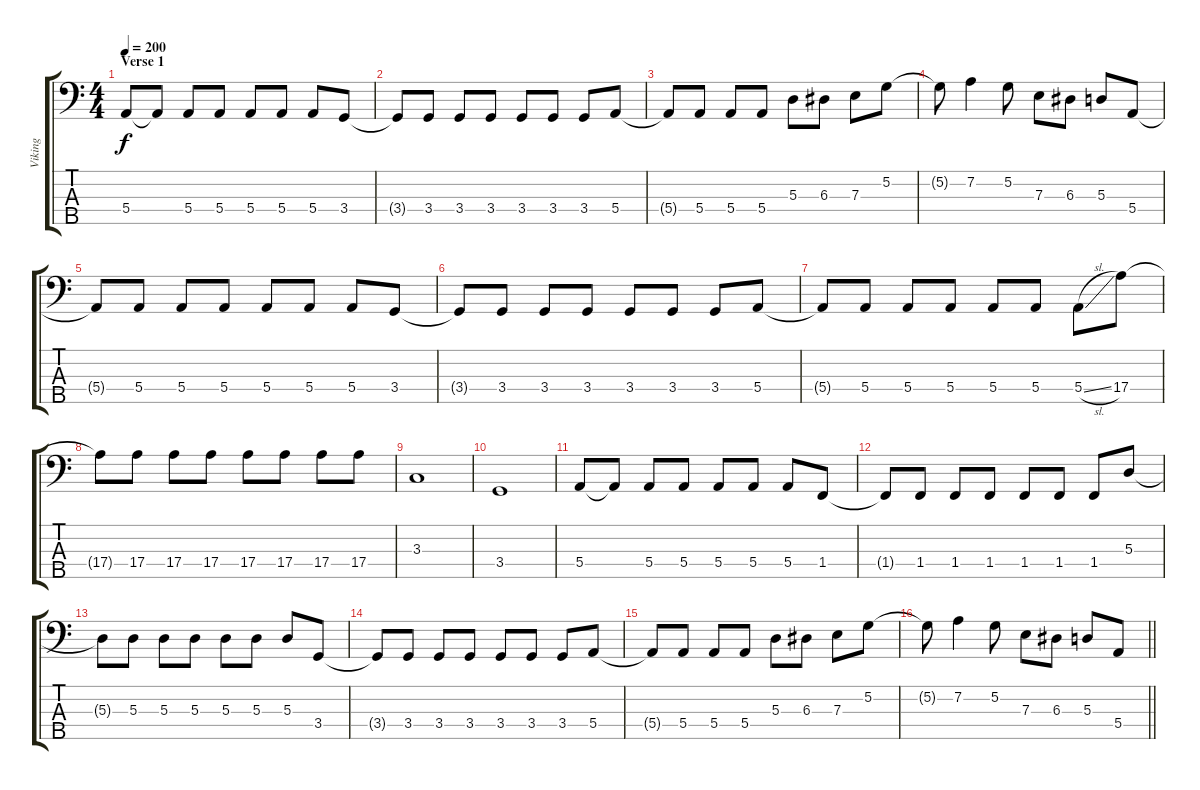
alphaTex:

\track ("Viking" "Viking") {instrument electricbassfinger}
\staff {score tabs}
\tuning (G2 D2 A1 E1 B0) {hide}
\ts (4 4)
\section ("" "Verse 1")
\tempo 200
\clef f4
\ks c
5.4.8{dy f} 5.4{t}.8 5.4.8 5.4.8 5.4.8 5.4.8 5.4.8 3.4.8 |
3.4{t}.8 3.4.8 3.4.8 3.4.8 3.4.8 3.4.8 3.4.8 5.4.8 |
5.4{t}.8 5.4.8 5.4.8 5.4.8 5.3.8 6.3.8 7.3.8 5.2.8 |
5.2{t}.8 7.2.4 5.2.8 7.3.8 6.3.8 5.3.8 5.4.8 |
5.4{t}.8 5.4.8 5.4.8 5.4.8 5.4.8 5.4.8 5.4.8 3.4.8 |
3.4{t}.8 3.4.8 3.4.8 3.4.8 3.4.8 3.4.8 3.4.8 5.4.8 |
5.4{t}.8 5.4.8 5.4.8 5.4.8 5.4.8 5.4.8 5.4{sl}.8 17.4.8 |
17.4{t}.8 17.4.8 17.4.8 17.4.8 17.4.8 17.4.8 17.4.8 17.4.8 |
3.3.1 |
3.4.1 |
5.4.8 5.4{t}.8 5.4.8 5.4.8 5.4.8 5.4.8 5.4.8 1.4.8 |
1.4{t}.8 1.4.8 1.4.8 1.4.8 1.4.8 1.4.8 1.4.8 5.3.8 |
5.3{t}.8 5.3.8 5.3.8 5.3.8 5.3.8 5.3.8 5.3.8 3.4.8 |
3.4{t}.8 3.4.8 3.4.8 3.4.8 3.4.8 3.4.8 3.4.8 5.4.8 |
5.4{t}.8 5.4.8 5.4.8 5.4.8 5.3.8 6.3.8 7.3.8 5.2.8 |
\barLineRight lightlight
5.2{t}.8 7.2.4 5.2.8 7.3.8 6.3.8 5.3.8 5.4.8
